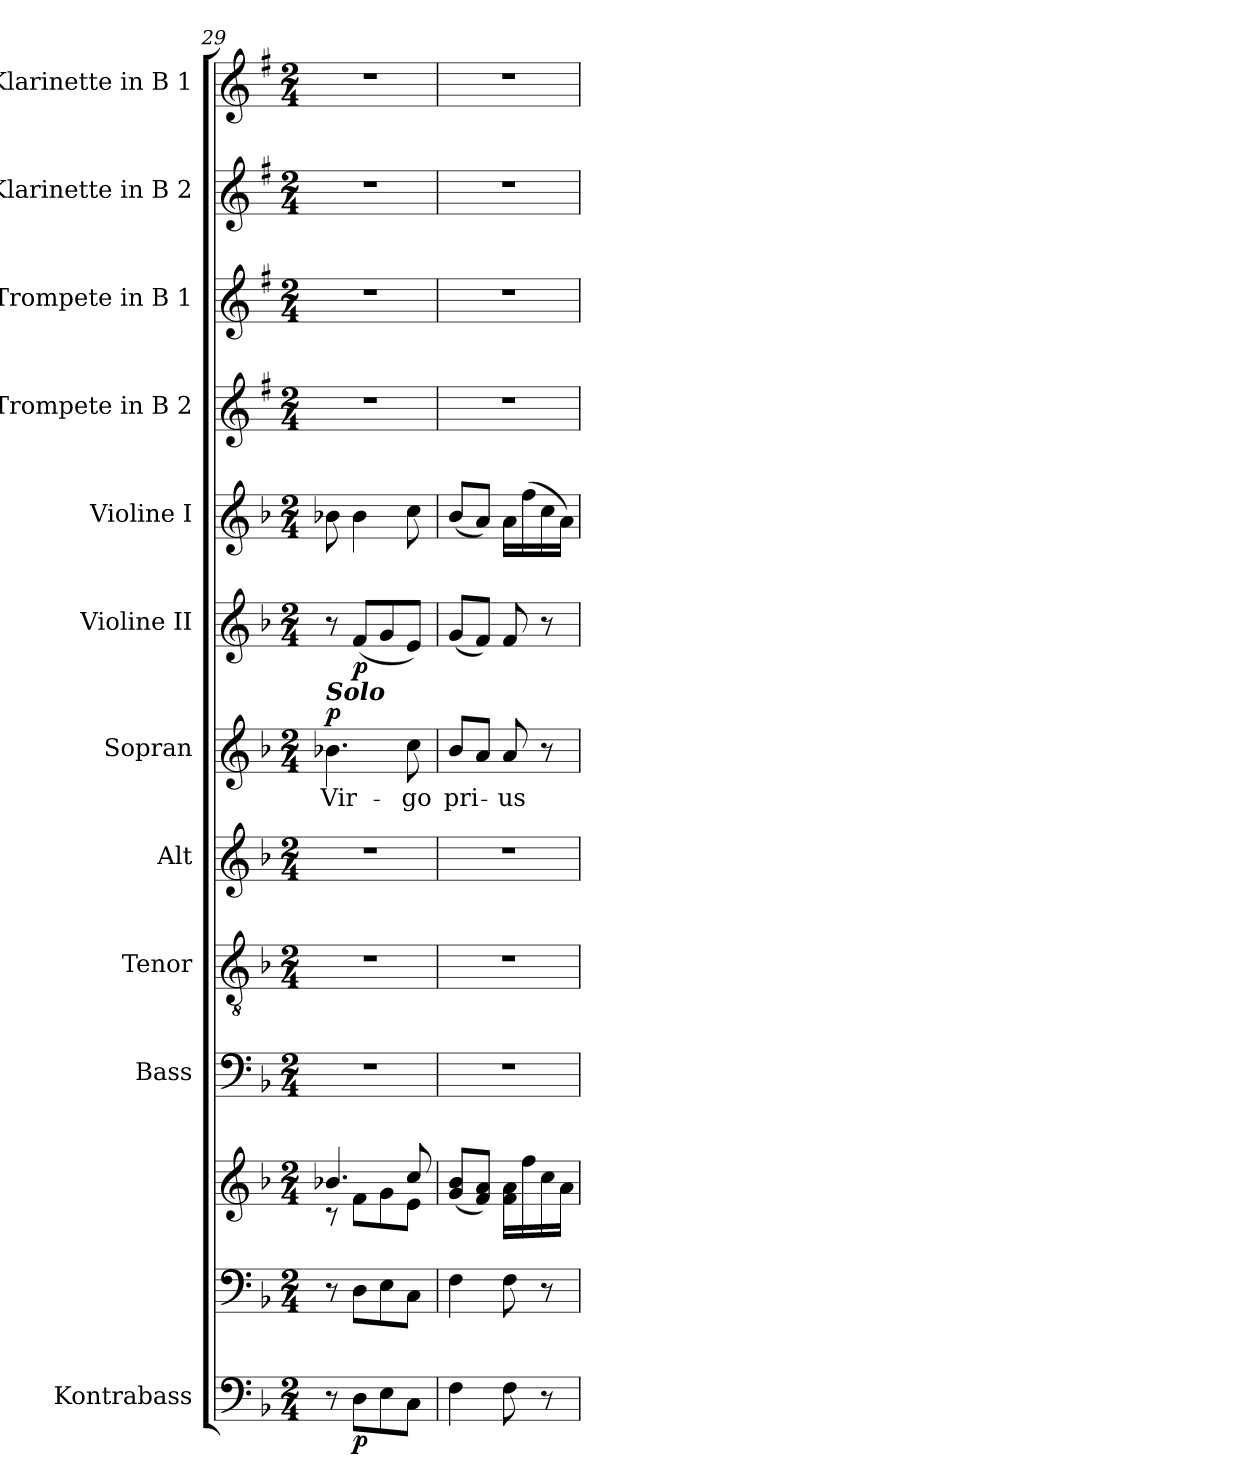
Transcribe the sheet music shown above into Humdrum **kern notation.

**kern	**dynam	**kern	**kern	**kern	**kern	**kern	**kern	**text	**dynam	**kern	**dynam	**kern	**kern	**kern	**kern	**kern
*part12	*part12	*part11	*part11	*part10	*part9	*part8	*part7	*part7	*part7	*part6	*part6	*part5	*part4	*part3	*part2	*part1
*staff13	*staff13	*staff12	*staff11	*staff10	*staff9	*staff8	*staff7	*staff7	*staff7	*staff6	*staff6	*staff5	*staff4	*staff3	*staff2	*staff1
*I"Kontrabass	*	*	*	*I"Bass	*I"Tenor	*I"Alt	*I"Sopran	*	*	*I"Violine II	*	*I"Violine I	*I"Trompete in B 2	*I"Trompete in B 1	*I"Klarinette in B 2	*I"Klarinette in B 1
*I'Kb.	*	*	*	*I'B	*I'T	*I'A	*I'S	*	*	*I'Vl. II	*	*I'Vl. I	*	*	*	*
!!LO:PB:g=z
*clefF4	*	*clefF4	*clefG2	*clefF4	*clefGv2	*clefG2	*clefG2	*	*	*clefG2	*	*clefG2	*clefG2	*clefG2	*clefG2	*clefG2
*ITrd7c12	*	*	*	*	*	*	*	*	*	*	*	*	*ITrd1c2	*ITrd1c2	*ITrd1c2	*ITrd1c2
*k[b-]	*	*k[b-]	*k[b-]	*k[b-]	*k[b-]	*k[b-]	*k[b-]	*	*	*k[b-]	*	*k[b-]	*k[b-]	*k[b-]	*k[b-]	*k[b-]
*F:	*	*F:	*F:	*F:	*F:	*F:	*F:	*	*	*F:	*	*F:	*F:	*F:	*F:	*F:
*M2/4	*	*M2/4	*M2/4	*M2/4	*M2/4	*M2/4	*M2/4	*	*	*M2/4	*	*M2/4	*M2/4	*M2/4	*M2/4	*M2/4
=29	=29	=29	=29	=29	=29	=29	=29	=29	=29	=29	=29	=29	=29	=29	=29	=29
*	*	*	*^	*	*	*	*	*	*	*	*	*	*	*	*	*
!	!	!	!	!	!	!	!	!LO:TX:a:Bi:t=Solo	!	!	!	!	!	!	!	!	!
!	!	!	!	!	!	!	!	!	!LO:LY:b	!LO:DY:b	!	!	!	!	!	!	!
8r	.	8r	4.b-X/	8rc	2r	2r	2r	4.b-X\	Vir-	p	8r	.	8b-X\	2r	2r	2r	2r
!	!LO:DY:b	!	!	!	!	!	!	!	!	!	!	!LO:DY:b	!	!	!	!	!
8DD\L	p	8D\L	.	8f\L	.	.	.	.	.	.	(<8f/L	p	4b-\	.	.	.	.
8EE\	.	8E\	.	8g\	.	.	.	.	.	.	8g/	.	.	.	.	.	.
!	!	!	!	!	!	!	!	!	!LO:LY:b	!	!	!	!	!	!	!	!
8CC\J	.	8C\J	8cc/	8e\J	.	.	.	8cc\	-go	.	8e/J)	.	8cc\	.	.	.	.
=30	=30	=30	=30	=30	=30	=30	=30	=30	=30	=30	=30	=30	=30	=30	=30	=30	=30
!	!	!	!	!	!	!	!	!	!LO:LY:b	!	!	!	!	!	!	!	!
*	*	*	*v	*v	*	*	*	*	*	*	*	*	*	*	*	*	*
4FF\	.	4F\	(<8g/ 8b-/L	2r	2r	2r	8b-/L	pri-	.	(<8g/L	.	(<8b-/L	2r	2r	2r	2r
.	.	.	8f/ 8a/J)	.	.	.	8a/J	.	.	8f/J)	.	8a/J)	.	.	.	.
!	!	!	!	!	!	!	!	!LO:LY:b	!	!	!	!	!	!	!	!
8FF\	.	8F\	16f\ 16a\LL	.	.	.	8a/	-us	.	8f/	.	16a\LL	.	.	.	.
.	.	.	16ff\	.	.	.	.	.	.	.	.	(>16ff\	.	.	.	.
8r	.	8r	16cc\	.	.	.	8r	.	.	8r	.	16cc\	.	.	.	.
.	.	.	16a\JJ	.	.	.	.	.	.	.	.	16a\JJ)	.	.	.	.
=	=	=	=	=	=	=	=	=	=	=	=	=	=	=	=	=
*-	*-	*-	*-	*-	*-	*-	*-	*-	*-	*-	*-	*-	*-	*-	*-	*-
